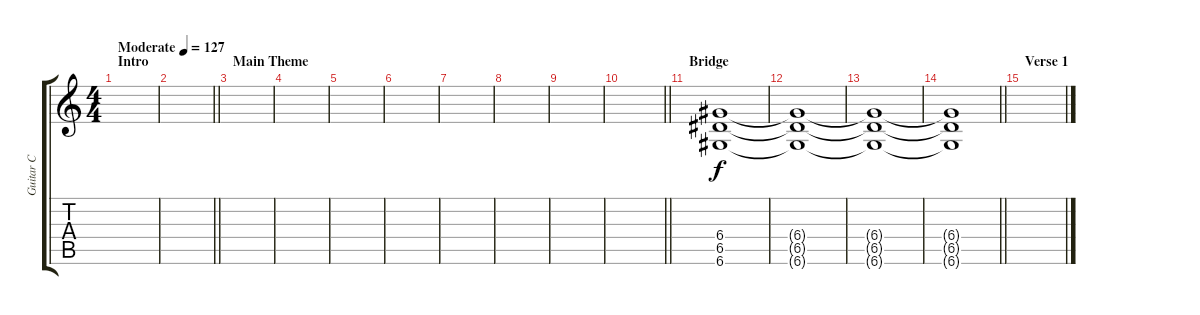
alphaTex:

\track ("Guitar C" "Guitar C") {instrument distortionguitar}
\staff {score tabs}
\tuning (E4 B3 G3 D3 A2 D2) {hide}
\ts (4 4)
\section ("" "Intro")
\tempo (127 "Moderate")
\clef g2
\ks c
|
\barLineRight lightlight
|
\section ("" "Main Theme")
|
|
|
|
|
|
|
\barLineRight lightlight
|
\section ("" "Bridge")
(6.4 6.5 6.6).1{volume 6} |
(6.4{t} 6.5{t} 6.6{t}).1 |
(6.4{t} 6.5{t} 6.6{t}).1 |
\barLineRight lightlight
(6.4{t} 6.5{t} 6.6{t}).1 |
\section ("" "Verse 1")
